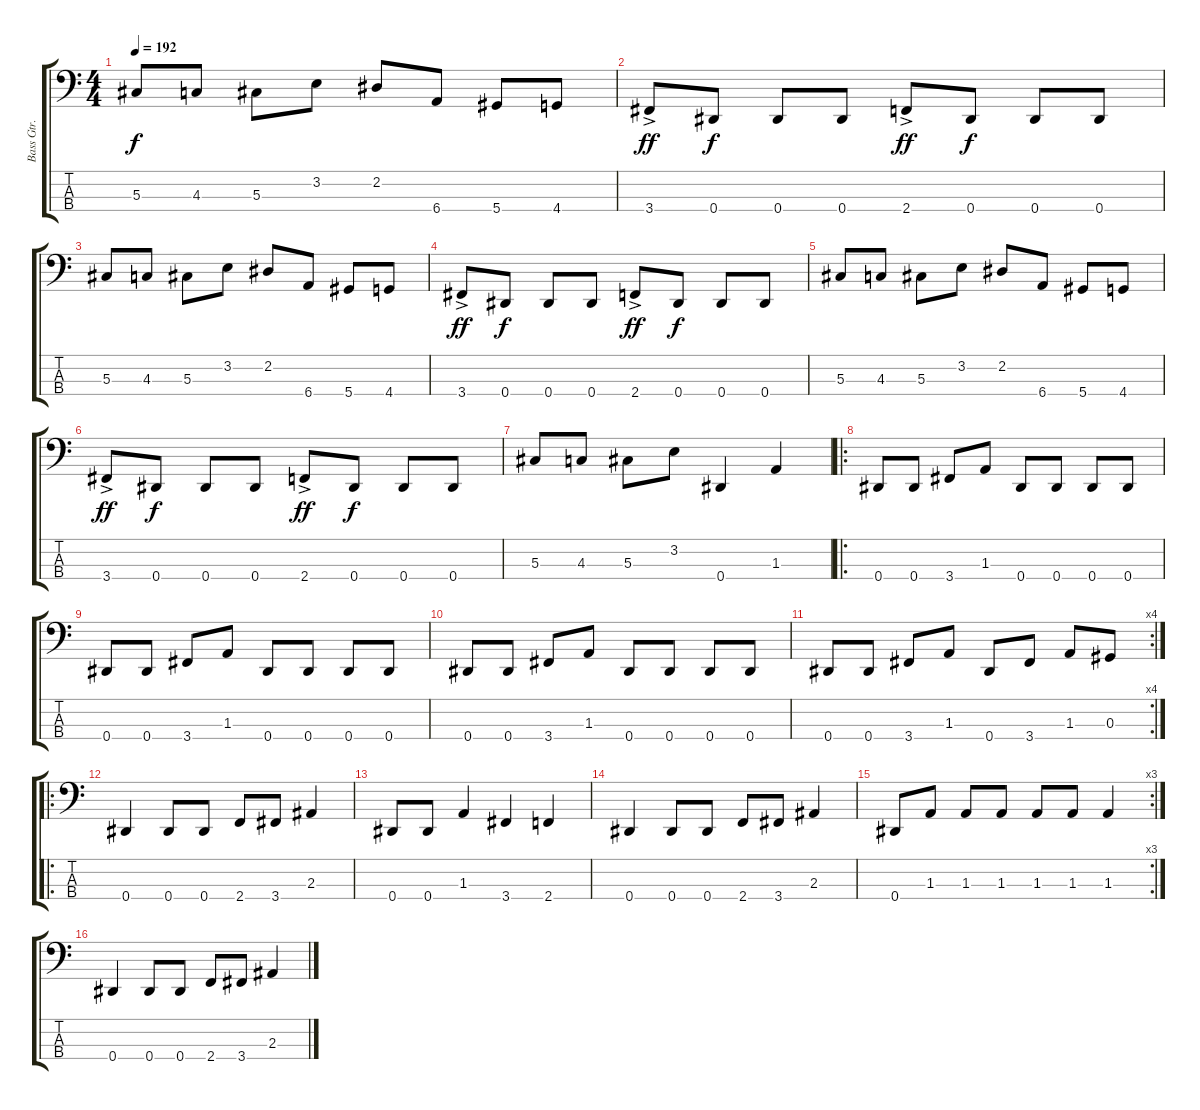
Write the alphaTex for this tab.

\track ("Bass Gtr." "Bass Gtr.") {instrument electricbasspick}
\staff {score tabs}
\tuning (Gb2 Db2 Ab1 Eb1) {hide}
\ts (4 4)
\tempo 192
\clef f4
\ks c
5.3.8{dy f} 4.3.8 5.3.8 3.2.8 2.2.8 6.4.8 5.4.8 4.4.8 |
3.4{ac}.8{dy ff} 0.4.8{dy f} 0.4.8 0.4.8 2.4{ac}.8{dy ff} 0.4.8{dy f} 0.4.8 0.4.8 |
5.3.8 4.3.8 5.3.8 3.2.8 2.2.8 6.4.8 5.4.8 4.4.8 |
3.4{ac}.8{dy ff} 0.4.8{dy f} 0.4.8 0.4.8 2.4{ac}.8{dy ff} 0.4.8{dy f} 0.4.8 0.4.8 |
5.3.8 4.3.8 5.3.8 3.2.8 2.2.8 6.4.8 5.4.8 4.4.8 |
3.4{ac}.8{dy ff} 0.4.8{dy f} 0.4.8 0.4.8 2.4{ac}.8{dy ff} 0.4.8{dy f} 0.4.8 0.4.8 |
5.3.8 4.3.8 5.3.8 3.2.8 0.4.4 1.3.4 |
\ro
0.4.8 0.4.8 3.4.8 1.3.8 0.4.8 0.4.8 0.4.8 0.4.8 |
0.4.8 0.4.8 3.4.8 1.3.8 0.4.8 0.4.8 0.4.8 0.4.8 |
0.4.8 0.4.8 3.4.8 1.3.8 0.4.8 0.4.8 0.4.8 0.4.8 |
\rc 4
0.4.8 0.4.8 3.4.8 1.3.8 0.4.8 3.4.8 1.3.8 0.3.8 |
\ro
0.4.4 0.4.8 0.4.8 2.4.8 3.4.8 2.3.4 |
0.4.8 0.4.8 1.3.4 3.4.4 2.4.4 |
0.4.4 0.4.8 0.4.8 2.4.8 3.4.8 2.3.4 |
\rc 3
0.4.8 1.3.8 1.3.8 1.3.8 1.3.8 1.3.8 1.3.4 |
0.4.4 0.4.8 0.4.8 2.4.8 3.4.8 2.3.4
